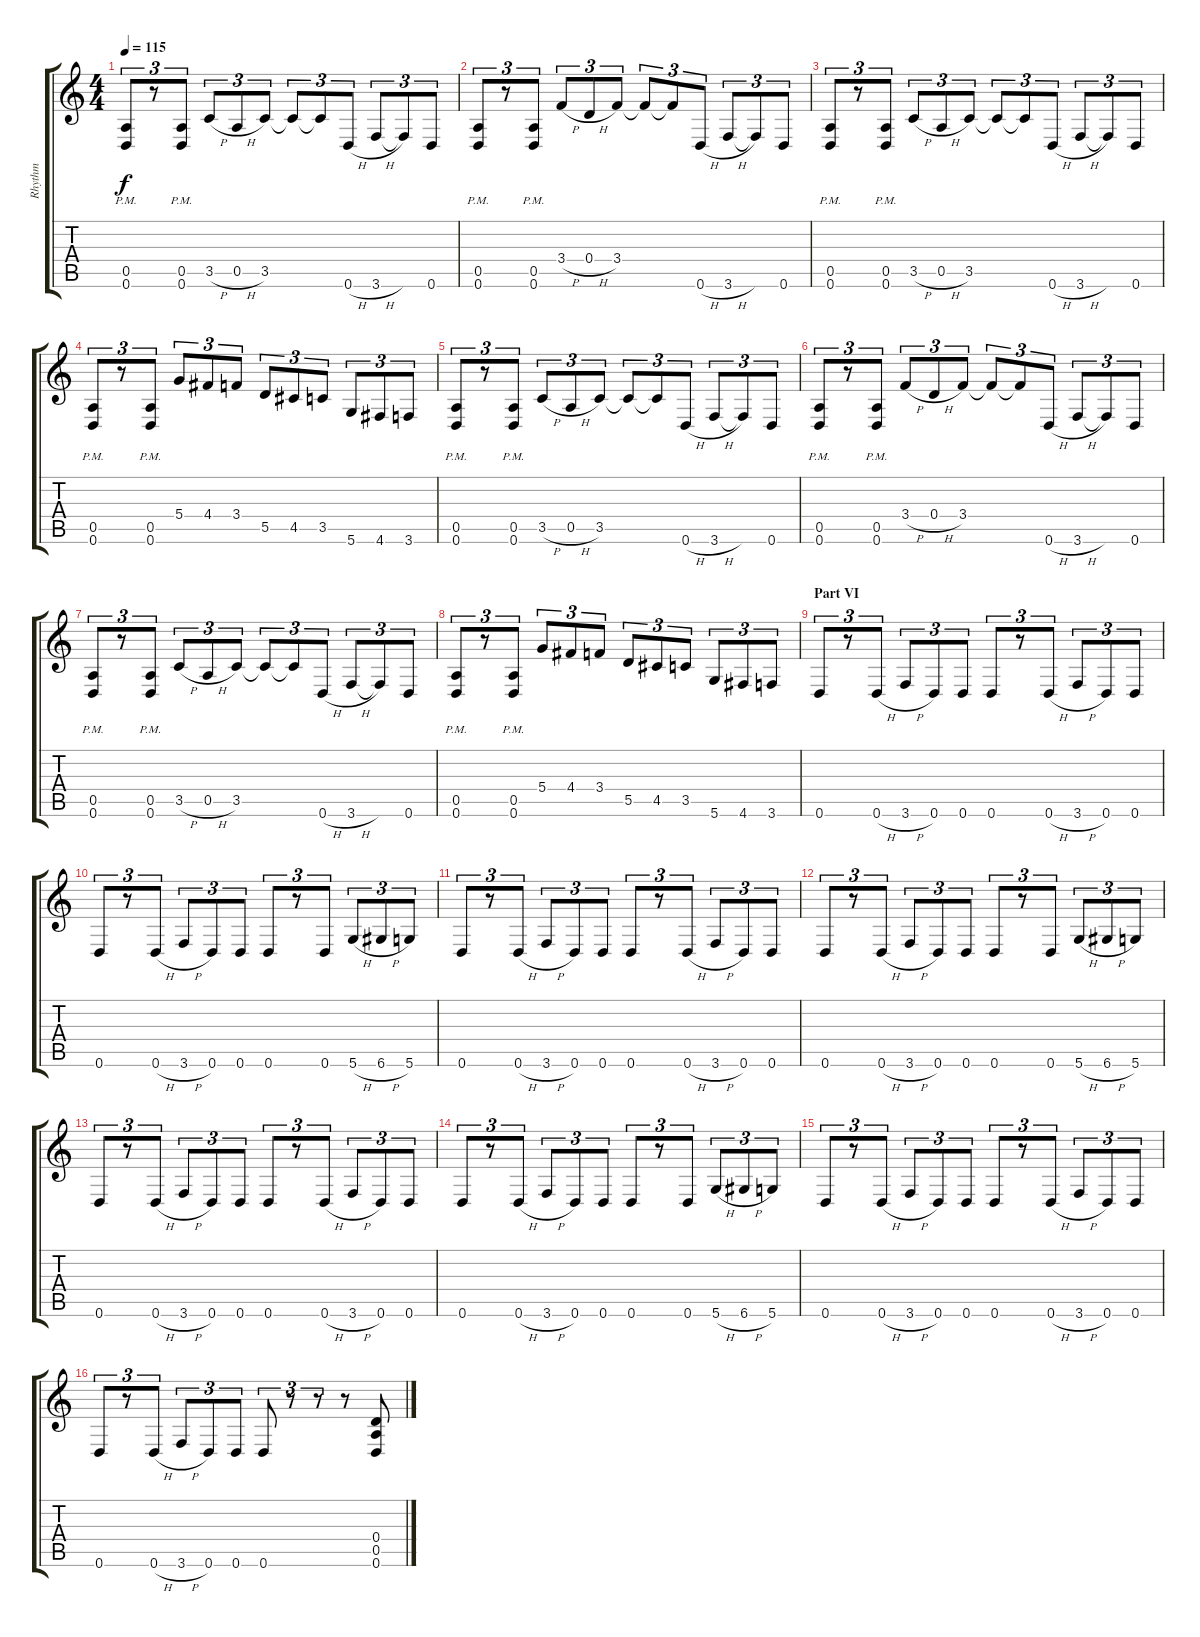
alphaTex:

\track ("Rhythm" "Rhythm") {instrument distortionguitar}
\staff {score tabs}
\tuning (E4 B3 G3 D3 A2 D2) {hide}
\ts (4 4)
\tempo 115
\clef g2
\ks c
(0.5{pm} 0.6{pm}).8{tu (3 2) dy f} r.8{tu (3 2)} (0.5{pm} 0.6{pm}).8{tu (3 2)} 3.5{h}.8{tu (3 2)} 0.5{h}.8{tu (3 2)} 3.5.8{tu (3 2)} 3.5{t}.8{tu (3 2)} 3.5{t}.8{tu (3 2)} 0.6{h}.8{tu (3 2)} 3.6{h}.8{tu (3 2)} 3.6{t}.8{tu (3 2)} 0.6.8{tu (3 2)} |
(0.5{pm} 0.6{pm}).8{tu (3 2)} r.8{tu (3 2)} (0.5{pm} 0.6{pm}).8{tu (3 2)} 3.4{h}.8{tu (3 2)} 0.4{h}.8{tu (3 2)} 3.4.8{tu (3 2)} 3.4{t}.8{tu (3 2)} 3.4{t}.8{tu (3 2)} 0.6{h}.8{tu (3 2)} 3.6{h}.8{tu (3 2)} 3.6{t}.8{tu (3 2)} 0.6.8{tu (3 2)} |
(0.5{pm} 0.6{pm}).8{tu (3 2)} r.8{tu (3 2)} (0.5{pm} 0.6{pm}).8{tu (3 2)} 3.5{h}.8{tu (3 2)} 0.5{h}.8{tu (3 2)} 3.5.8{tu (3 2)} 3.5{t}.8{tu (3 2)} 3.5{t}.8{tu (3 2)} 0.6{h}.8{tu (3 2)} 3.6{h}.8{tu (3 2)} 3.6{t}.8{tu (3 2)} 0.6.8{tu (3 2)} |
(0.5{pm} 0.6{pm}).8{tu (3 2)} r.8{tu (3 2)} (0.5{pm} 0.6{pm}).8{tu (3 2)} 5.4.8{tu (3 2)} 4.4.8{tu (3 2)} 3.4.8{tu (3 2)} 5.5.8{tu (3 2)} 4.5.8{tu (3 2)} 3.5.8{tu (3 2)} 5.6.8{tu (3 2)} 4.6.8{tu (3 2)} 3.6.8{tu (3 2)} |
(0.5{pm} 0.6{pm}).8{tu (3 2)} r.8{tu (3 2)} (0.5{pm} 0.6{pm}).8{tu (3 2)} 3.5{h}.8{tu (3 2)} 0.5{h}.8{tu (3 2)} 3.5.8{tu (3 2)} 3.5{t}.8{tu (3 2)} 3.5{t}.8{tu (3 2)} 0.6{h}.8{tu (3 2)} 3.6{h}.8{tu (3 2)} 3.6{t}.8{tu (3 2)} 0.6.8{tu (3 2)} |
(0.5{pm} 0.6{pm}).8{tu (3 2)} r.8{tu (3 2)} (0.5{pm} 0.6{pm}).8{tu (3 2)} 3.4{h}.8{tu (3 2)} 0.4{h}.8{tu (3 2)} 3.4.8{tu (3 2)} 3.4{t}.8{tu (3 2)} 3.4{t}.8{tu (3 2)} 0.6{h}.8{tu (3 2)} 3.6{h}.8{tu (3 2)} 3.6{t}.8{tu (3 2)} 0.6.8{tu (3 2)} |
(0.5{pm} 0.6{pm}).8{tu (3 2)} r.8{tu (3 2)} (0.5{pm} 0.6{pm}).8{tu (3 2)} 3.5{h}.8{tu (3 2)} 0.5{h}.8{tu (3 2)} 3.5.8{tu (3 2)} 3.5{t}.8{tu (3 2)} 3.5{t}.8{tu (3 2)} 0.6{h}.8{tu (3 2)} 3.6{h}.8{tu (3 2)} 3.6{t}.8{tu (3 2)} 0.6.8{tu (3 2)} |
(0.5{pm} 0.6{pm}).8{tu (3 2)} r.8{tu (3 2)} (0.5{pm} 0.6{pm}).8{tu (3 2)} 5.4.8{tu (3 2)} 4.4.8{tu (3 2)} 3.4.8{tu (3 2)} 5.5.8{tu (3 2)} 4.5.8{tu (3 2)} 3.5.8{tu (3 2)} 5.6.8{tu (3 2)} 4.6.8{tu (3 2)} 3.6.8{tu (3 2)} |
\section ("" "Part VI")
0.6.8{tu (3 2)} r.8{tu (3 2)} 0.6{h}.8{tu (3 2)} 3.6{h}.8{tu (3 2)} 0.6.8{tu (3 2)} 0.6.8{tu (3 2)} 0.6.8{tu (3 2)} r.8{tu (3 2)} 0.6{h}.8{tu (3 2)} 3.6{h}.8{tu (3 2)} 0.6.8{tu (3 2)} 0.6.8{tu (3 2)} |
0.6.8{tu (3 2)} r.8{tu (3 2)} 0.6{h}.8{tu (3 2)} 3.6{h}.8{tu (3 2)} 0.6.8{tu (3 2)} 0.6.8{tu (3 2)} 0.6.8{tu (3 2)} r.8{tu (3 2)} 0.6.8{tu (3 2)} 5.6{h}.8{tu (3 2)} 6.6{h}.8{tu (3 2)} 5.6.8{tu (3 2)} |
0.6.8{tu (3 2)} r.8{tu (3 2)} 0.6{h}.8{tu (3 2)} 3.6{h}.8{tu (3 2)} 0.6.8{tu (3 2)} 0.6.8{tu (3 2)} 0.6.8{tu (3 2)} r.8{tu (3 2)} 0.6{h}.8{tu (3 2)} 3.6{h}.8{tu (3 2)} 0.6.8{tu (3 2)} 0.6.8{tu (3 2)} |
0.6.8{tu (3 2)} r.8{tu (3 2)} 0.6{h}.8{tu (3 2)} 3.6{h}.8{tu (3 2)} 0.6.8{tu (3 2)} 0.6.8{tu (3 2)} 0.6.8{tu (3 2)} r.8{tu (3 2)} 0.6.8{tu (3 2)} 5.6{h}.8{tu (3 2)} 6.6{h}.8{tu (3 2)} 5.6.8{tu (3 2)} |
0.6.8{tu (3 2)} r.8{tu (3 2)} 0.6{h}.8{tu (3 2)} 3.6{h}.8{tu (3 2)} 0.6.8{tu (3 2)} 0.6.8{tu (3 2)} 0.6.8{tu (3 2)} r.8{tu (3 2)} 0.6{h}.8{tu (3 2)} 3.6{h}.8{tu (3 2)} 0.6.8{tu (3 2)} 0.6.8{tu (3 2)} |
0.6.8{tu (3 2)} r.8{tu (3 2)} 0.6{h}.8{tu (3 2)} 3.6{h}.8{tu (3 2)} 0.6.8{tu (3 2)} 0.6.8{tu (3 2)} 0.6.8{tu (3 2)} r.8{tu (3 2)} 0.6.8{tu (3 2)} 5.6{h}.8{tu (3 2)} 6.6{h}.8{tu (3 2)} 5.6.8{tu (3 2)} |
0.6.8{tu (3 2)} r.8{tu (3 2)} 0.6{h}.8{tu (3 2)} 3.6{h}.8{tu (3 2)} 0.6.8{tu (3 2)} 0.6.8{tu (3 2)} 0.6.8{tu (3 2)} r.8{tu (3 2)} 0.6{h}.8{tu (3 2)} 3.6{h}.8{tu (3 2)} 0.6.8{tu (3 2)} 0.6.8{tu (3 2)} |
0.6.8{tu (3 2)} r.8{tu (3 2)} 0.6{h}.8{tu (3 2)} 3.6{h}.8{tu (3 2)} 0.6.8{tu (3 2)} 0.6.8{tu (3 2)} 0.6.8{tu (3 2)} r.8{tu (3 2)} r.8{tu (3 2)} r.8 (0.4 0.5 0.6).8
